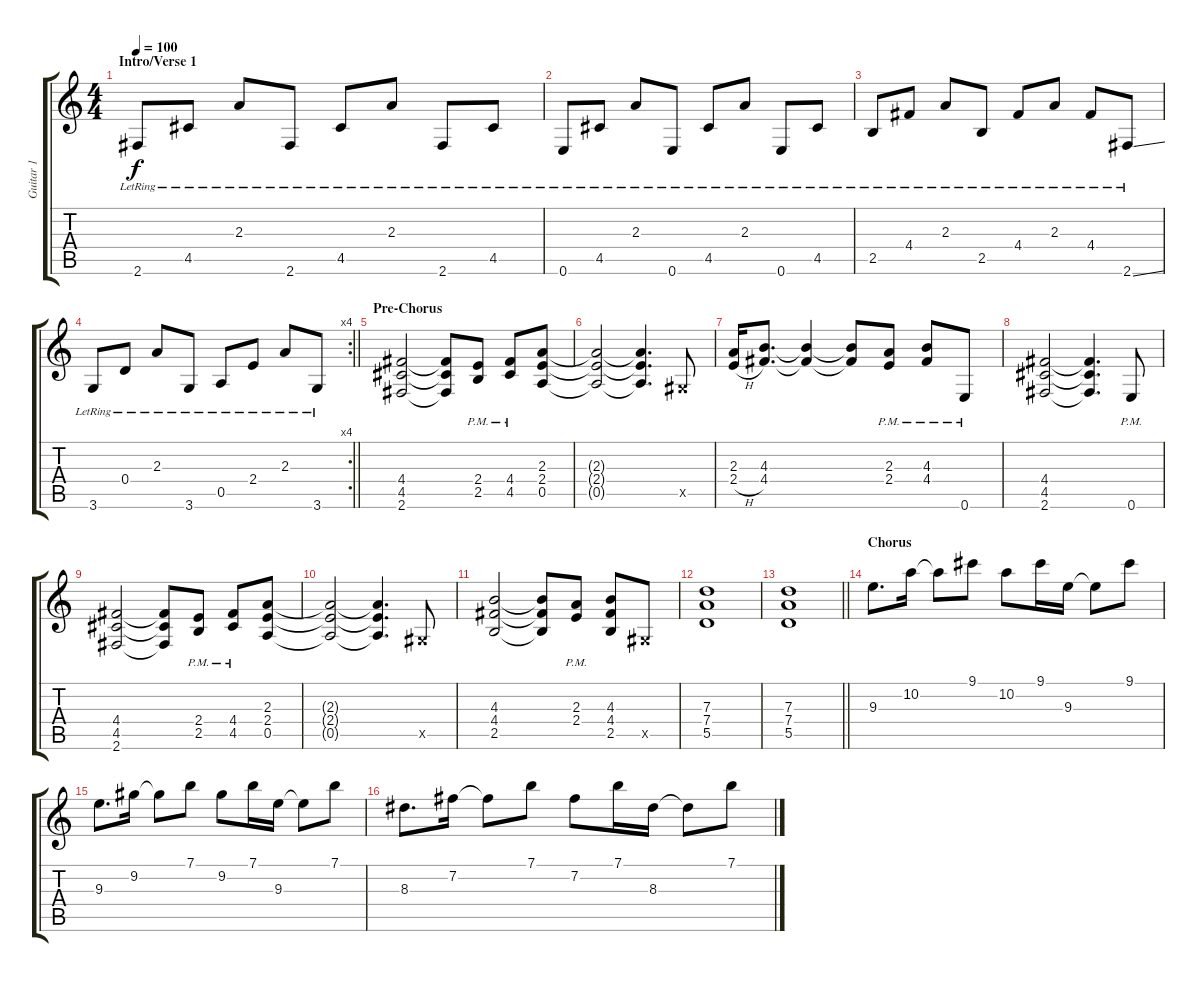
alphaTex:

\track ("Guitar 1" "Guitar 1") {instrument acousticguitarsteel}
\staff {score tabs}
\tuning (E4 B3 G3 D3 A2 E2) {hide}
\ts (4 4)
\section ("" "Intro/Verse 1")
\tempo 100
\clef g2
\ks c
2.6{lr}.8{dy f instrument acousticguitarsteel} 4.5{lr}.8 2.3{lr}.8 2.6{lr}.8 4.5{lr}.8 2.3{lr}.8 2.6{lr}.8 4.5{lr}.8 |
0.6{lr}.8 4.5{lr}.8 2.3{lr}.8 0.6{lr}.8 4.5{lr}.8 2.3{lr}.8 0.6{lr}.8 4.5{lr}.8 |
2.5{lr}.8 4.4{lr}.8 2.3{lr}.8 2.5{lr}.8 4.4{lr}.8 2.3{lr}.8 4.4{lr}.8 2.6{ss lr}.8 |
\rc 4
\barLineRight lightlight
3.6{lr}.8 0.4{lr}.8 2.3{lr}.8 3.6{lr}.8 0.5{lr}.8 2.4{lr}.8 2.3{lr}.8 3.6{lr}.8 |
\section ("" "Pre-Chorus")
(4.4 4.5 2.6).2{instrument distortionguitar} (4.4{t} 4.5{t} 2.6{t}).8 (2.4{pm} 2.5{pm}).8 (4.4{pm} 4.5{pm}).8 (2.3 2.4 0.5).8 |
(2.3{t} 2.4{t} 0.5{t}).2 (2.3{t} 2.4{t} 0.5{t}).4{d} -1.5{x}.8 |
(2.3 2.4{h}).16 (4.3 4.4).8{d} (4.3{t} 4.4{t}).4 (4.3{t} 4.4{t}).8 (2.3{pm} 2.4{pm}).8 (4.3{pm} 4.4{pm}).8 0.6{pm}.8 |
(4.4 4.5 2.6).2 (4.4{t} 4.5{t} 2.6{t}).4{d} 0.6{pm}.8 |
(4.4 4.5 2.6).2 (4.4{t} 4.5{t} 2.6{t}).8 (2.4{pm} 2.5{pm}).8 (4.4{pm} 4.5{pm}).8 (2.3 2.4 0.5).8 |
(2.3{t} 2.4{t} 0.5{t}).2 (2.3{t} 2.4{t} 0.5{t}).4{d} -1.5{x}.8 |
(4.3 4.4 2.5).2 (4.3{t} 4.4{t} 2.5{t}).8 (2.3{pm} 2.4{pm}).8 (4.3 4.4 2.5).8 -1.5{x}.8 |
(7.3 7.4 5.5).1 |
\barLineRight lightlight
(7.3 7.4 5.5).1 |
\section ("" "Chorus")
9.3.8{d} 10.2.16 10.2{t}.8 9.1.8 10.2.8 9.1.16 9.3.16 9.3{t}.8 9.1.8 |
9.3.8{d} 9.2.16 9.2{t}.8 7.1.8 9.2.8 7.1.16 9.3.16 9.3{t}.8 7.1.8 |
8.3.8{d} 7.2.16 7.2{t}.8 7.1.8 7.2.8 7.1.16 8.3.16 8.3{t}.8 7.1.8
